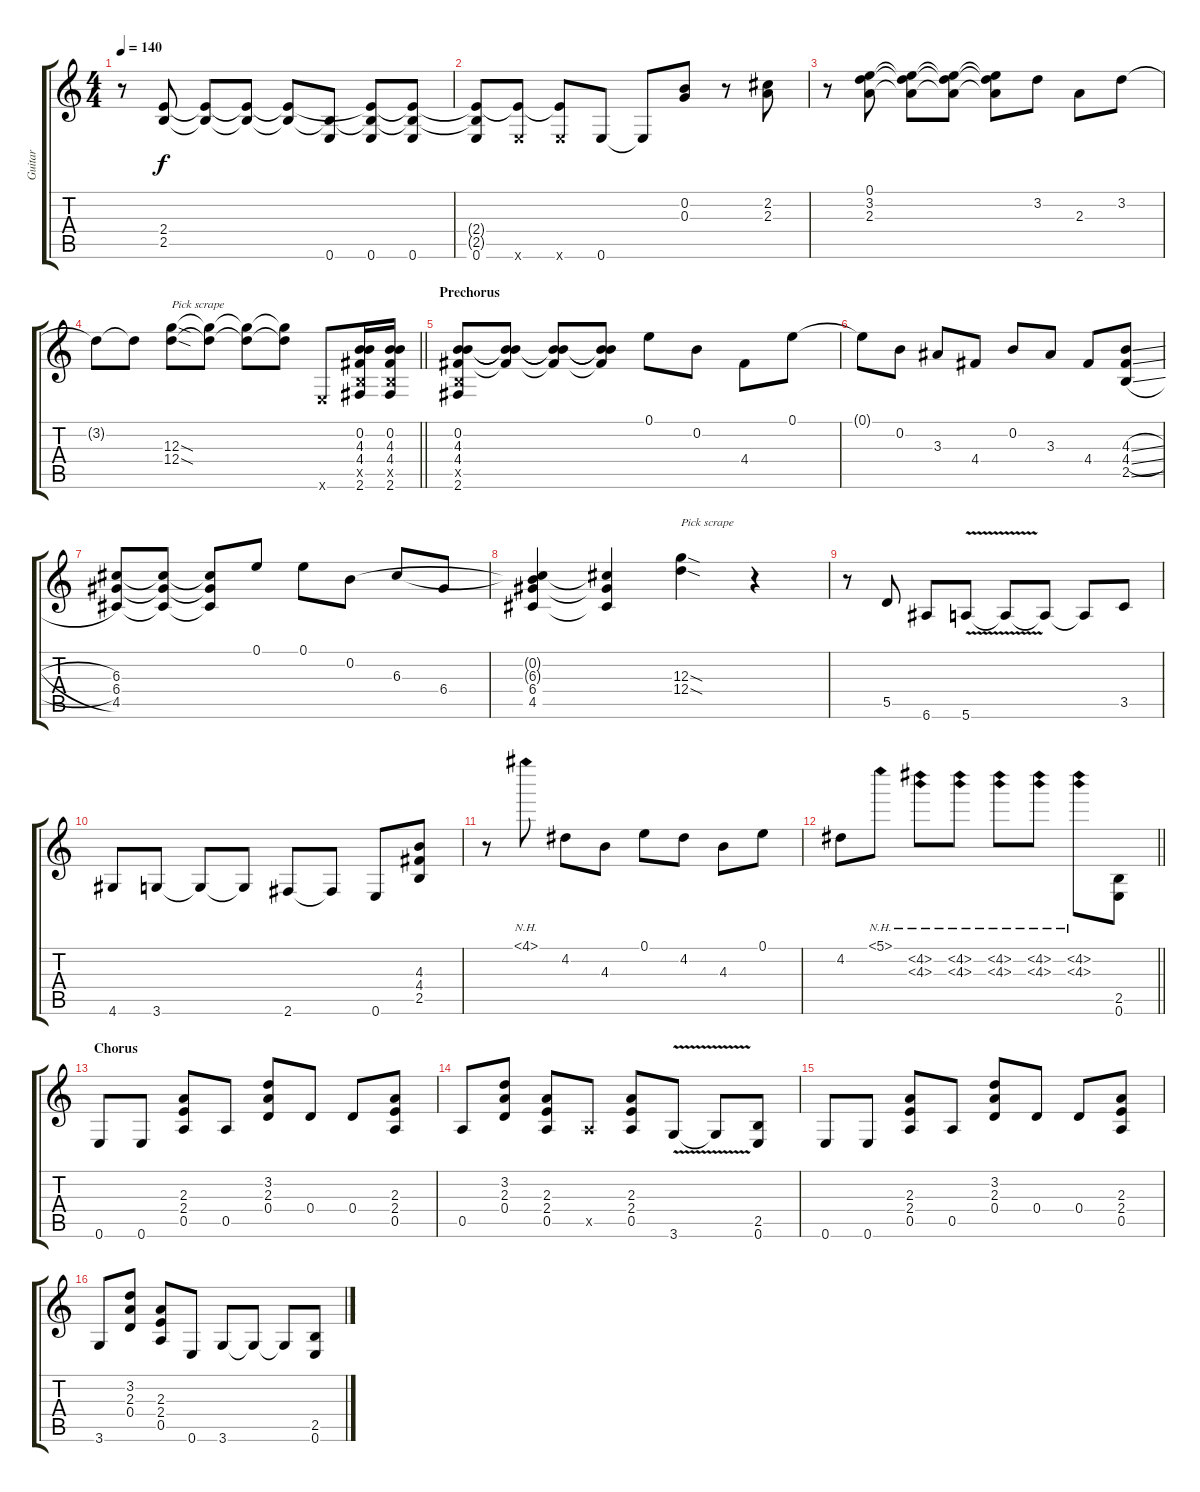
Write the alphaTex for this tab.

\track ("Guitar" "Guitar") {instrument distortionguitar}
\staff {score tabs}
\tuning (E4 B3 G3 D3 A2 E2) {hide}
\ts (4 4)
\tempo 140
\clef g2
\ks c
r.8{dy f} (2.4 2.5).8 (2.4{t} 2.5{t}).8 (2.4{t} 2.5{t}).8 (2.4{t} 2.5{t}).8 (2.5{t} 0.6).8 (2.4{t} 2.5{t} 0.6).8 (2.4{t} 2.5{t} 0.6).8 |
(2.4{t} 2.5{t} 0.6).8 (2.4{t} 0.6{x}).8 (2.4{t} 0.6{x}).8 0.6.8 0.6{t}.8 (0.2 0.3).8 r.8 (2.2 2.3).8 |
r.8 (0.1 3.2 2.3).8 (0.1{t} 3.2{t} 2.3{t}).8 (0.1{t} 3.2{t} 2.3{t}).8 (0.1{t} 3.2{t} 2.3{t}).8 3.2.8 2.3.8 3.2.8 |
\barLineRight lightlight
3.2{t}.8 3.2{t}.8 (12.3{sod} 12.4{sod}).8{txt "Pick scrape"} (12.3{t} 12.4{t}).8 (12.3{t} 12.4{t}).8 (12.3{t} 12.4{t}).8 0.6{x}.8 (0.2 4.3 4.4 2.5{x} 2.6).16 (0.2 4.3 4.4 2.5{x} 2.6).16 |
\section ("" "Prechorus")
(0.2 4.3 4.4 2.5{x} 2.6).8 (0.2{t} 4.3{t} 4.4{t}).8 (0.2{t} 4.3{t} 4.4{t}).8 (0.2{t} 4.3{t} 4.4{t}).8 0.1.8 0.2.8 4.4.8 0.1.8 |
0.1{t}.8 0.2.8 3.3.8 4.4.8 0.2.8 3.3.8 4.4.8 (4.3{sl} 4.4{sl} 2.5{sl}).8 |
(6.3 6.4 4.5).8 (6.3{t} 6.4{t} 4.5{t}).8 (6.3{t} 6.4{t} 4.5{t}).8 0.1.8 0.1.8 0.2.8 6.3.8 6.4.8 |
(0.2{t} 6.3{t} 6.4 4.5).4 (6.3{t} 6.4{t} 4.5{t}).4 (12.3{sod} 12.4{sod}).4{txt "Pick scrape"} r.4 |
r.8 5.5.8 6.6.8 5.6{v}.8 5.6{t}.8 5.6{t}.8 5.6{t}.8 3.5.8 |
4.6.8 3.6.8 3.6{t}.8 3.6{t}.8 2.6.8 2.6{t}.8 0.6.8 (4.3 4.4 2.5).8 |
r.8 4.1{nh}.8 4.2.8 4.3.8 0.1.8 4.2.8 4.3.8 0.1.8 |
\barLineRight lightlight
4.2.8 5.1{nh}.8 (4.2{nh} 4.3{nh}).8 (4.2{nh} 4.3{nh}).8 (4.2{nh} 4.3{nh}).8 (4.2{nh} 4.3{nh}).8 (4.2{nh} 4.3{nh}).8 (2.5 0.6).8 |
\section ("" "Chorus")
0.6.8 0.6.8 (2.3 2.4 0.5).8 0.5.8 (3.2 2.3 0.4).8 0.4.8 0.4.8 (2.3 2.4 0.5).8 |
0.5.8 (3.2 2.3 0.4).8 (2.3 2.4 0.5).8 0.5{x}.8 (2.3 2.4 0.5).8 3.6{v}.8 3.6{t}.8 (2.5 0.6).8 |
0.6.8 0.6.8 (2.3 2.4 0.5).8 0.5.8 (3.2 2.3 0.4).8 0.4.8 0.4.8 (2.3 2.4 0.5).8 |
3.6.8 (3.2 2.3 0.4).8 (2.3 2.4 0.5).8 0.6.8 3.6.8 3.6{t}.8 3.6{t}.8 (2.5 0.6).8
